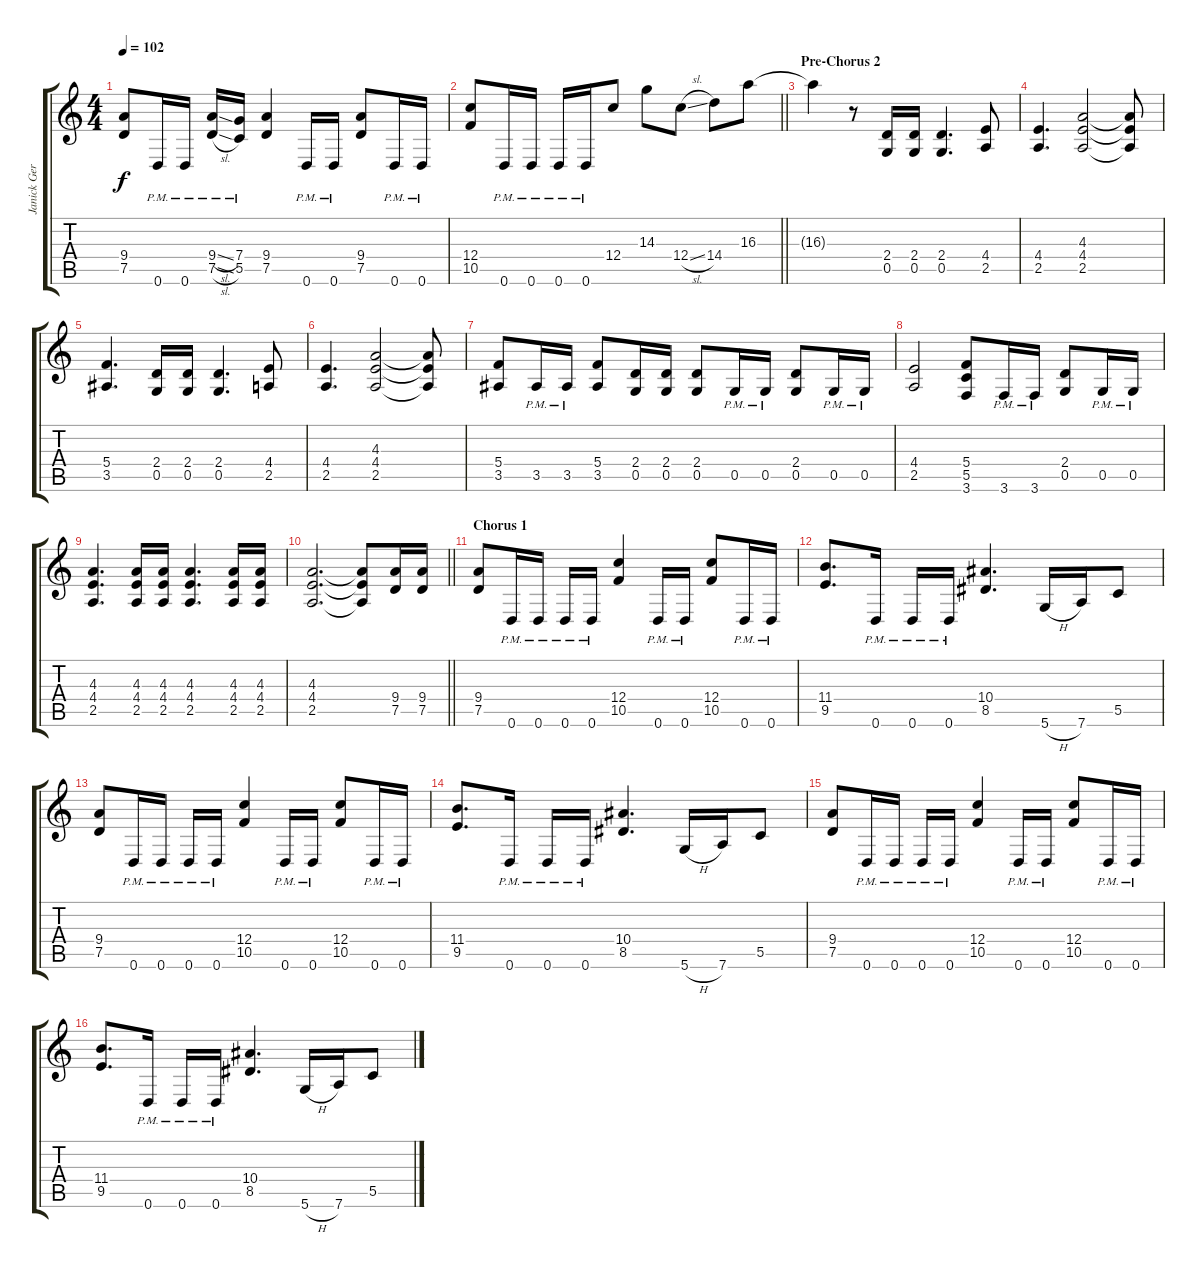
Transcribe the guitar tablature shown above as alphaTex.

\track ("Janick Gers" "Janick Ger") {instrument overdrivenguitar}
\staff {score tabs}
\tuning (D4 A3 F3 C3 G2 D2) {hide}
\ts (4 4)
\tempo 102
\clef g2
\ks c
(9.4 7.5).8{dy f} 0.6{pm}.16 0.6{pm}.16 (9.4{sl pm} 7.5{sl pm}).16 (7.4{pm} 5.5{pm}).16 (9.4 7.5).4 0.6{pm}.16 0.6{pm}.16 (9.4 7.5).8 0.6{pm}.16 0.6{pm}.16 |
\barLineRight lightlight
(12.4 10.5).8 0.6{pm}.16 0.6{pm}.16 0.6{pm}.16 0.6{pm}.16 12.4.8 14.3.8 12.4{sl}.8 14.4.8 16.3.8 |
\section ("" "Pre-Chorus 2")
16.3{t}.4 r.8 (2.4 0.5).16 (2.4 0.5).16 (2.4 0.5).4{d} (4.4 2.5).8 |
(4.4 2.5).4{d} (4.3 4.4 2.5).2 (4.3{t} 4.4{t} 2.5{t}).8 |
(5.4 3.5).4{d} (2.4 0.5).16 (2.4 0.5).16 (2.4 0.5).4{d} (4.4 2.5).8 |
(4.4 2.5).4{d} (4.3 4.4 2.5).2 (4.3{t} 4.4{t} 2.5{t}).8 |
(5.4 3.5).8 3.5{pm}.16 3.5{pm}.16 (5.4 3.5).8 (2.4 0.5).16 (2.4 0.5).16 (2.4 0.5).8 0.5{pm}.16 0.5{pm}.16 (2.4 0.5).8 0.5{pm}.16 0.5{pm}.16 |
(4.4 2.5).2 (5.4 5.5 3.6).8 3.6{pm}.16 3.6{pm}.16 (2.4 0.5).8 0.5{pm}.16 0.5{pm}.16 |
(4.3 4.4 2.5).4{d} (4.3 4.4 2.5).16 (4.3 4.4 2.5).16 (4.3 4.4 2.5).4{d} (4.3 4.4 2.5).16 (4.3 4.4 2.5).16 |
\barLineRight lightlight
(4.3 4.4 2.5).2{d} (4.3{t} 4.4{t} 2.5{t}).8 (9.4 7.5).16 (9.4 7.5).16 |
\section ("" "Chorus 1")
(9.4 7.5).8 0.6{pm}.16 0.6{pm}.16 0.6{pm}.16 0.6{pm}.16 (12.4 10.5).4 0.6{pm}.16 0.6{pm}.16 (12.4 10.5).8 0.6{pm}.16 0.6{pm}.16 |
(11.4 9.5).8{d} 0.6{pm}.16 0.6{pm}.16 0.6{pm}.16 (10.4 8.5).4{d} 5.6{h}.16 7.6.16 5.5.8 |
(9.4 7.5).8 0.6{pm}.16 0.6{pm}.16 0.6{pm}.16 0.6{pm}.16 (12.4 10.5).4 0.6{pm}.16 0.6{pm}.16 (12.4 10.5).8 0.6{pm}.16 0.6{pm}.16 |
(11.4 9.5).8{d} 0.6{pm}.16 0.6{pm}.16 0.6{pm}.16 (10.4 8.5).4{d} 5.6{h}.16 7.6.16 5.5.8 |
(9.4 7.5).8 0.6{pm}.16 0.6{pm}.16 0.6{pm}.16 0.6{pm}.16 (12.4 10.5).4 0.6{pm}.16 0.6{pm}.16 (12.4 10.5).8 0.6{pm}.16 0.6{pm}.16 |
(11.4 9.5).8{d} 0.6{pm}.16 0.6{pm}.16 0.6{pm}.16 (10.4 8.5).4{d} 5.6{h}.16 7.6.16 5.5.8
